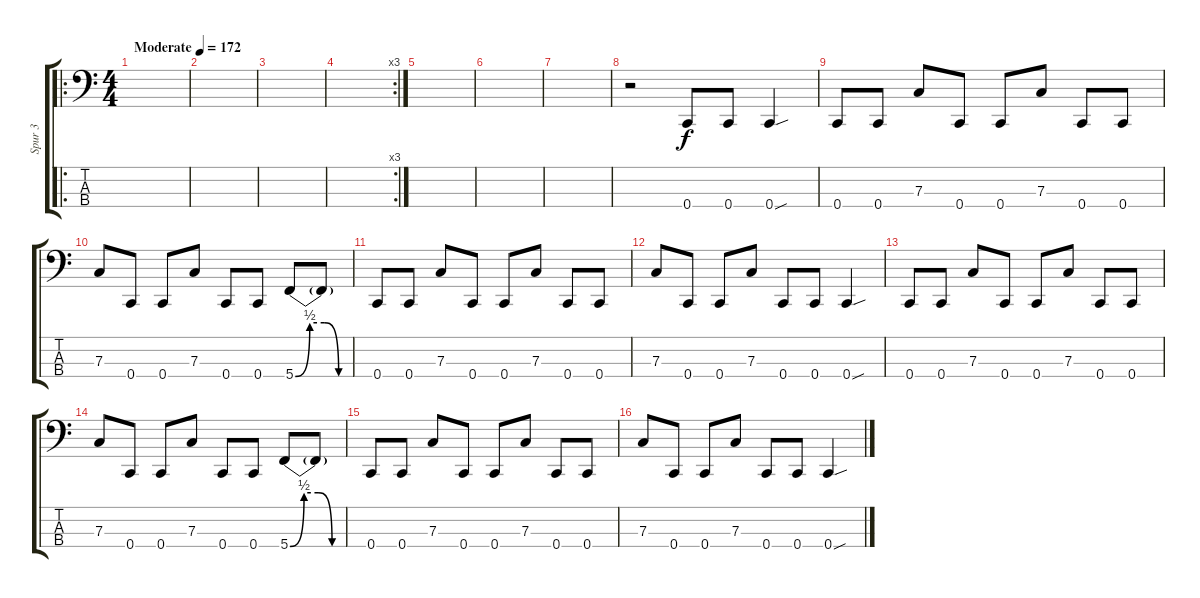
\track ("Spur 3" "Spur 3") {instrument electricbasspick}
\staff {score tabs}
\tuning (Eb2 Bb1 F1 C1) {hide}
\ro
\ts (4 4)
\tempo (172 "Moderate")
\clef f4
\ks c
|
|
|
\rc 3
|
|
|
|
r.2 0.4.8 0.4.8 0.4{sou}.4 |
0.4.8 0.4.8 7.3.8 0.4.8 0.4.8 7.3.8 0.4.8 0.4.8 |
7.3.8 0.4.8 0.4.8 7.3.8 0.4.8 0.4.8 5.4{be (custom 0 0 15 2 30 2 45 0 60 0)}.8 5.4{t}.8 |
0.4.8 0.4.8 7.3.8 0.4.8 0.4.8 7.3.8 0.4.8 0.4.8 |
7.3.8 0.4.8 0.4.8 7.3.8 0.4.8 0.4.8 0.4{sou}.4 |
0.4.8 0.4.8 7.3.8 0.4.8 0.4.8 7.3.8 0.4.8 0.4.8 |
7.3.8 0.4.8 0.4.8 7.3.8 0.4.8 0.4.8 5.4{be (custom 0 0 15 2 30 2 45 0 60 0)}.8 5.4{t}.8 |
0.4.8 0.4.8 7.3.8 0.4.8 0.4.8 7.3.8 0.4.8 0.4.8 |
7.3.8 0.4.8 0.4.8 7.3.8 0.4.8 0.4.8 0.4{sou}.4
